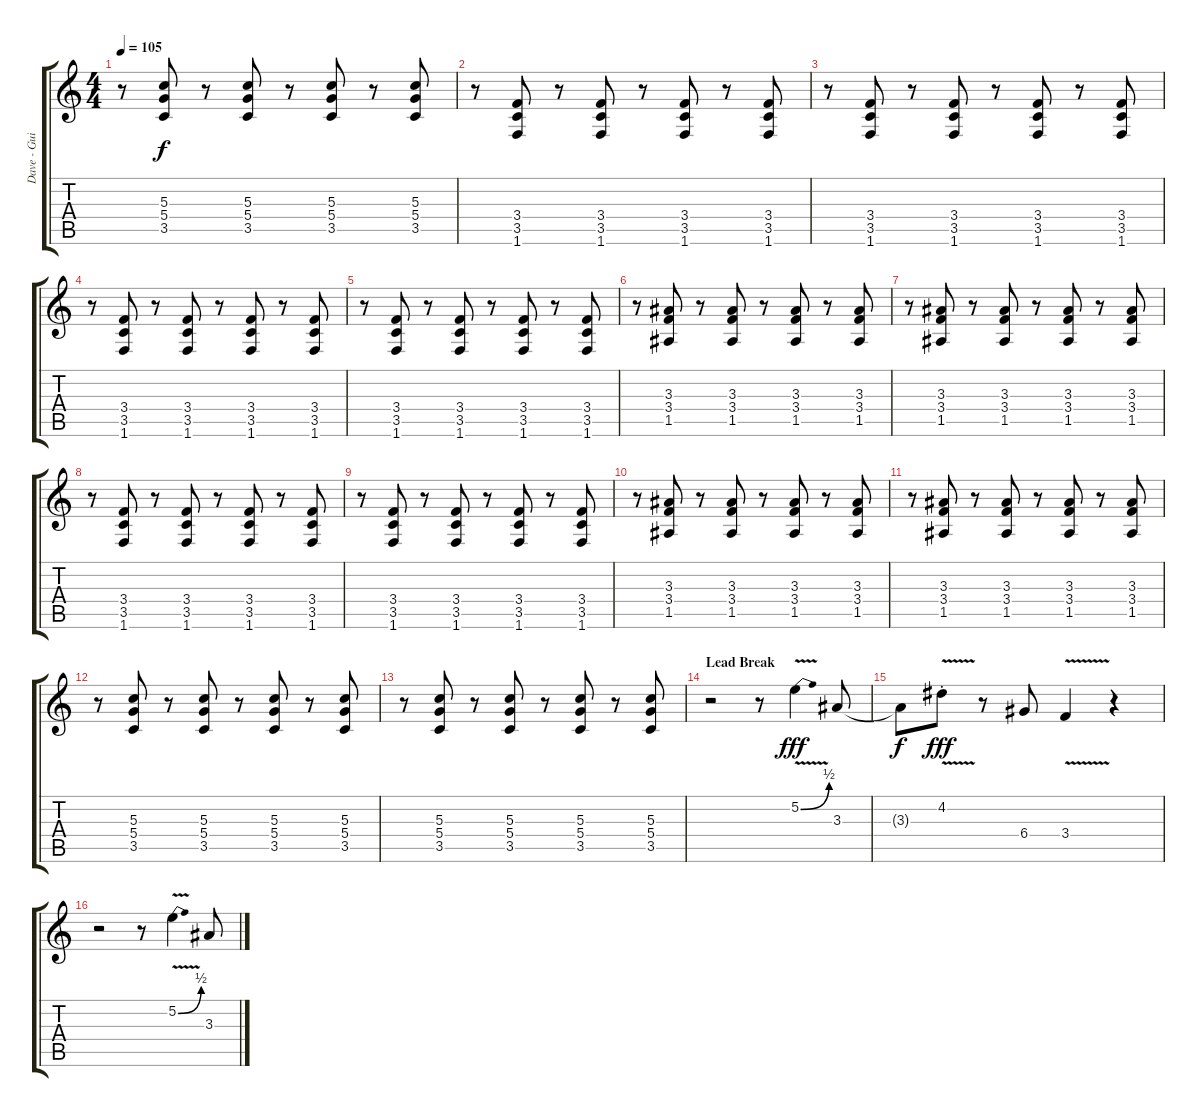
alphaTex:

\track ("Dave - Guitar" "Dave - Gui") {instrument overdrivenguitar}
\staff {score tabs}
\tuning (E4 B3 G3 D3 A2 E2) {hide}
\ts (4 4)
\tempo 105
\clef g2
\ks c
r.8{dy f} (5.3 5.4 3.5).8 r.8 (5.3 5.4 3.5).8 r.8 (5.3 5.4 3.5).8 r.8 (5.3 5.4 3.5).8 |
r.8 (3.4 3.5 1.6).8 r.8 (3.4 3.5 1.6).8 r.8 (3.4 3.5 1.6).8 r.8 (3.4 3.5 1.6).8 |
r.8 (3.4 3.5 1.6).8 r.8 (3.4 3.5 1.6).8 r.8 (3.4 3.5 1.6).8 r.8 (3.4 3.5 1.6).8 |
r.8 (3.4 3.5 1.6).8 r.8 (3.4 3.5 1.6).8 r.8 (3.4 3.5 1.6).8 r.8 (3.4 3.5 1.6).8 |
r.8 (3.4 3.5 1.6).8 r.8 (3.4 3.5 1.6).8 r.8 (3.4 3.5 1.6).8 r.8 (3.4 3.5 1.6).8 |
r.8 (3.3 3.4 1.5).8 r.8 (3.3 3.4 1.5).8 r.8 (3.3 3.4 1.5).8 r.8 (3.3 3.4 1.5).8 |
r.8 (3.3 3.4 1.5).8 r.8 (3.3 3.4 1.5).8 r.8 (3.3 3.4 1.5).8 r.8 (3.3 3.4 1.5).8 |
r.8 (3.4 3.5 1.6).8 r.8 (3.4 3.5 1.6).8 r.8 (3.4 3.5 1.6).8 r.8 (3.4 3.5 1.6).8 |
r.8 (3.4 3.5 1.6).8 r.8 (3.4 3.5 1.6).8 r.8 (3.4 3.5 1.6).8 r.8 (3.4 3.5 1.6).8 |
r.8 (3.3 3.4 1.5).8 r.8 (3.3 3.4 1.5).8 r.8 (3.3 3.4 1.5).8 r.8 (3.3 3.4 1.5).8 |
r.8 (3.3 3.4 1.5).8 r.8 (3.3 3.4 1.5).8 r.8 (3.3 3.4 1.5).8 r.8 (3.3 3.4 1.5).8 |
r.8 (5.3 5.4 3.5).8 r.8 (5.3 5.4 3.5).8 r.8 (5.3 5.4 3.5).8 r.8 (5.3 5.4 3.5).8 |
r.8 (5.3 5.4 3.5).8 r.8 (5.3 5.4 3.5).8 r.8 (5.3 5.4 3.5).8 r.8 (5.3 5.4 3.5).8 |
\section ("" "Lead Break")
r.2{volume 13 instrument overdrivenguitar} r.8 5.2{be (bend 0 0 60 2) v}.4{dy fff} 3.3.8 |
3.3{t}.8{dy f} 4.2{v st}.8{dy fff} r.8 6.4.8 3.4{v}.4 r.4 |
r.2 r.8 5.2{be (bend 0 0 60 2) v}.4 3.3.8
